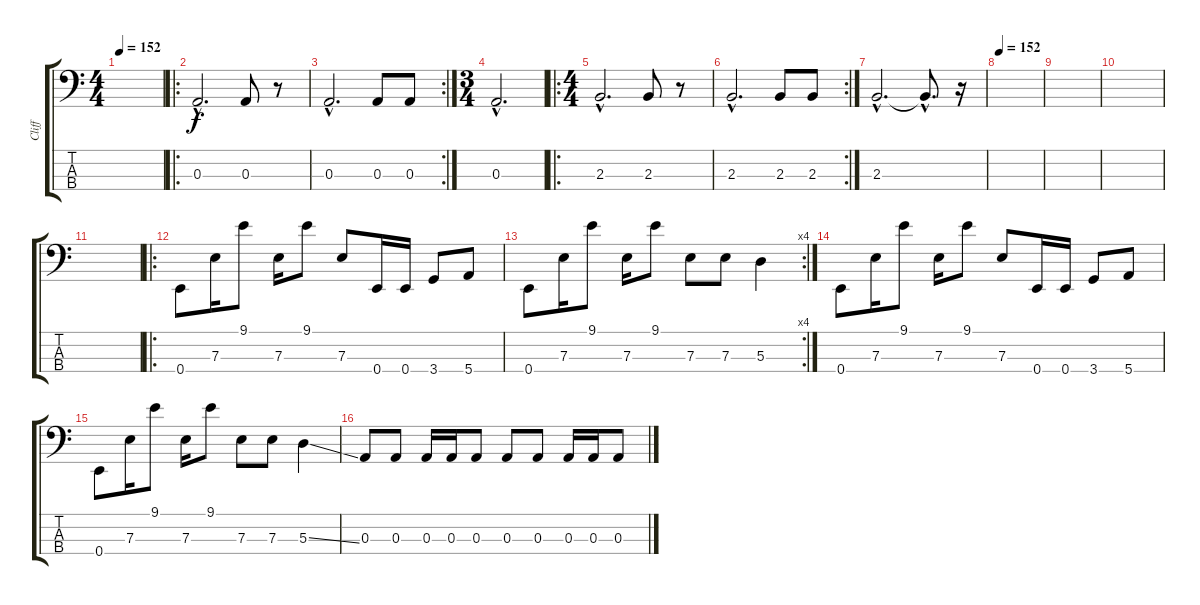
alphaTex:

\track ("Cliff" "Cliff") {instrument electricbassfinger}
\staff {score tabs}
\tuning (G2 D2 A1 E1) {hide}
\ts (4 4)
\tempo 152
\tempo 108
\tempo 152
\clef f4
\ks c
|
\ro
0.3{hac}.2{d} 0.3.8 r.8 |
\rc 2
0.3{hac}.2{d} 0.3.8 0.3.8 |
\ts (3 4)
0.3{hac}.2{d} |
\ro
\ts (4 4)
2.3{hac}.2{d} 2.3.8 r.8 |
\rc 2
2.3{hac}.2{d} 2.3.8 2.3.8 |
2.3{hac}.2{d} 2.3{hac t}.8{d} r.16 |
\tempo 152
|
|
|
|
\ro
0.4.8 7.3.16 9.1.8 7.3.16 9.1.8 7.3.8 0.4.16 0.4.16 3.4.8 5.4.8 |
\rc 4
0.4.8 7.3.16 9.1.8 7.3.16 9.1.8 7.3.8 7.3.8 5.3.4 |
0.4.8 7.3.16 9.1.8 7.3.16 9.1.8 7.3.8 0.4.16 0.4.16 3.4.8 5.4.8 |
0.4.8 7.3.16 9.1.8 7.3.16 9.1.8 7.3.8 7.3.8 5.3{ss}.4 |
0.3.8 0.3.8 0.3.16 0.3.16 0.3.8 0.3.8 0.3.8 0.3.16 0.3.16 0.3.8
